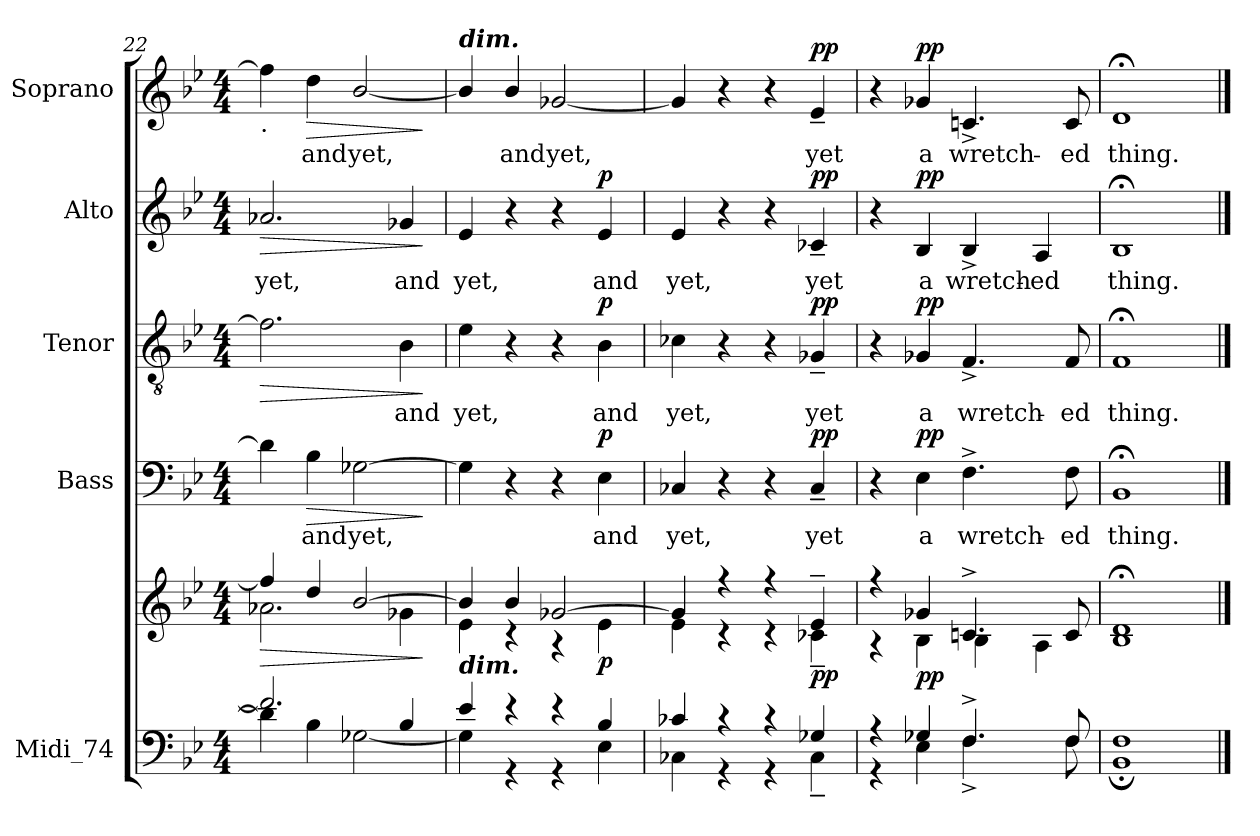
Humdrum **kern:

**kern	**kern	**dynam	**kern	**text	**dynam	**kern	**text	**dynam	**kern	**text	**dynam	**kern	**text	**dynam
*part5	*part5	*part5	*part4	*part4	*part4	*part3	*part3	*part3	*part2	*part2	*part2	*part1	*part1	*part1
*staff6	*staff5	*staff5/6	*staff4	*staff4	*staff4	*staff3	*staff3	*staff3	*staff2	*staff2	*staff2	*staff1	*staff1	*staff1
*I"Midi_74	*	*	*I"Bass	*	*	*I"Tenor	*	*	*I"Alto	*	*	*I"Soprano	*	*
*	*	*	*I'B	*	*	*I'T	*	*	*I'A	*	*	*I'S	*	*
!!LO:LB:g=z
*clefF4	*clefG2	*	*clefF4	*	*	*clefGv2	*	*	*clefG2	*	*	*clefG2	*	*
*k[b-e-]	*k[b-e-]	*	*k[b-e-]	*	*	*k[b-e-]	*	*	*k[b-e-]	*	*	*k[b-e-]	*	*
*B-:	*B-:	*	*B-:	*	*	*B-:	*	*	*B-:	*	*	*B-:	*	*
*M4/4	*M4/4	*	*M4/4	*	*	*M4/4	*	*	*M4/4	*	*	*M4/4	*	*
=22	=22	=22	=22	=22	=22	=22	=22	=22	=22	=22	=22	=22	=22	=22
*^	*^	*	*	*	*	*	*	*	*	*	*	*	*	*
!	!	!	!	!	!	!	!	!	!	!	!	!	!	!LO:TX:b:t=.	!	!
!	!	!	!	!LO:HP:b	!	!	!	!	!	!LO:HP:b	!	!LO:LY:b	!LO:HP:b	!	!	!
2.f/]	4d\]	4ff/]	2.a-X\	>	4d]	.	.	2.f]	.	>	2.a-X	yet,	>	4ff]	.	.
!	!	!	!	!	!	!LO:LY:b	!LO:HP:b	!	!	!	!	!	!	!	!LO:LY:b	!LO:HP:b
.	4B-\	4dd/	.	.	4B-	and	>	.	.	.	.	.	.	4dd	and	>
!	!	!	!	!	!	!LO:LY:b	!	!	!	!	!	!	!	!	!LO:LY:b	!
.	[2G-X\	[2b-/	.	.	[2G-X	yet,	.	.	.	.	.	.	.	[2b-/	yet,	.
!	!	!	!	!	!	!	!	!	!LO:LY:b	!	!	!LO:LY:b	!	!	!	!
4B-/	.	.	4g-X\	.	.	.	.	4B-	and	.	4g-X	and	.	.	.	.
*v	*v	*	*	*	*	*	*	*	*	*	*	*	*	*	*	*
*	*v	*v	*	*	*	*	*	*	*	*	*	*	*	*	*
.	.	]	.	.	]	.	.	]	.	.	]	.	.	]
=23	=23	=23	=23	=23	=23	=23	=23	=23	=23	=23	=23	=23	=23	=23
*^	*^	*	*	*	*	*	*	*	*	*	*	*	*	*
!	!	!	!	!	!	!	!	!	!	!	!	!	!	!LO:TX:a:Bi:t=dim.	!	!
!LO:TX:a:Bi:t=dim.	!	!	!	!	!	!	!	!	!	!	!	!	!	!	!	!
!	!	!	!	!	!	!	!	!	!LO:LY:b	!	!	!LO:LY:b	!	!	!	!
4e-/	4G-\]	4b-/]	4e-\	.	4G-]	.	.	4e-	yet,	.	4e-	yet,	.	4b-/]	.	.
!	!	!	!	!	!	!	!	!	!	!	!	!	!	!	!LO:LY:b	!
4r	4r	4b-/	4r	.	4r	.	.	4r	.	.	4r	.	.	4b-/	and	.
!	!	!	!	!	!	!	!	!	!	!	!	!	!	!	!LO:LY:b	!
4r	4r	[2g-X/	4r	.	4r	.	.	4r	.	.	4r	.	.	[2g-X	yet,	.
!	!	!	!	!LO:DY:b	!	!LO:LY:b	!LO:DY:b	!	!LO:LY:b	!LO:DY:b	!	!LO:LY:b	!LO:DY:b	!	!	!
4B-/	4E-\	.	4e-\	p	4E-	and	p	4B-	and	p	4e-	and	p	.	.	.
=24	=24	=24	=24	=24	=24	=24	=24	=24	=24	=24	=24	=24	=24	=24	=24	=24
!	!	!	!	!	!	!LO:LY:b	!	!	!LO:LY:b	!	!	!LO:LY:b	!	!	!	!
4c-X/	4C-X\	4g-/]	4e-\	.	4C-X	yet,	.	4c-X	yet,	.	4e-	yet,	.	4g-]	.	.
4r	4r	4r	4r	.	4r	.	.	4r	.	.	4r	.	.	4r	.	.
4r	4r	4r	4r	.	4r	.	.	4r	.	.	4r	.	.	4r	.	.
!	!	!	!	!LO:DY:b	!	!LO:LY:b	!LO:DY:b	!	!LO:LY:b	!LO:DY:b	!	!LO:LY:b	!LO:DY:b	!	!LO:LY:b	!LO:DY:b
4G-X/	4C-~\	4e-~/	4c-X~\	pp	4C-~	yet	pp	4G-X~	yet	pp	4c-X~	yet	pp	4e-~	yet	pp
=25	=25	=25	=25	=25	=25	=25	=25	=25	=25	=25	=25	=25	=25	=25	=25	=25
4r	4r	4r	4r	.	4r	.	.	4r	.	.	4r	.	.	4r	.	.
!	!	!	!	!LO:DY:b	!	!LO:LY:b	!LO:DY:b	!	!LO:LY:b	!LO:DY:b	!	!LO:LY:b	!LO:DY:b	!	!LO:LY:b	!LO:DY:b
4G-X/	4E-\	4g-X/	4B-\	pp	4E-	a	pp	4G-X	a	pp	4B-	a	pp	4g-X	a	pp
!	!	!	!	!	!	!LO:LY:b	!	!	!LO:LY:b	!	!	!LO:LY:b	!	!	!LO:LY:b	!
4.F^/	4.F^\	4.cn^/	4B-\	.	4.F^	wretch-	.	4.F^	wretch-	.	4B-^	wretch-	.	4.cn^	wretch-	.
!	!	!	!	!	!	!	!	!	!	!	!	!LO:LY:b	!	!	!	!
.	.	.	4A\	.	.	.	.	.	.	.	4A	-ed	.	.	.	.
!	!	!	!	!	!	!LO:LY:b	!	!	!LO:LY:b	!	!	!	!	!	!LO:LY:b	!
8F/	8F\	8c/	.	.	8F	-ed	.	8F	-ed	.	.	.	.	8c	-ed	.
=26	=26	=26	=26	=26	=26	=26	=26	=26	=26	=26	=26	=26	=26	=26	=26	=26
!	!	!	!	!	!	!LO:LY:b	!	!	!LO:LY:b	!	!	!LO:LY:b	!	!	!LO:LY:b	!
1F/	1BB-;\	1d;</	1B-\	.	1BB-;<	thing.	.	1F;<	thing.	.	1B-;<	thing.	.	1d;<	thing.	.
*v	*v	*	*	*	*	*	*	*	*	*	*	*	*	*	*	*
*	*v	*v	*	*	*	*	*	*	*	*	*	*	*	*	*
==	==	==	==	==	==	==	==	==	==	==	==	==	==	==
*-	*-	*-	*-	*-	*-	*-	*-	*-	*-	*-	*-	*-	*-	*-
